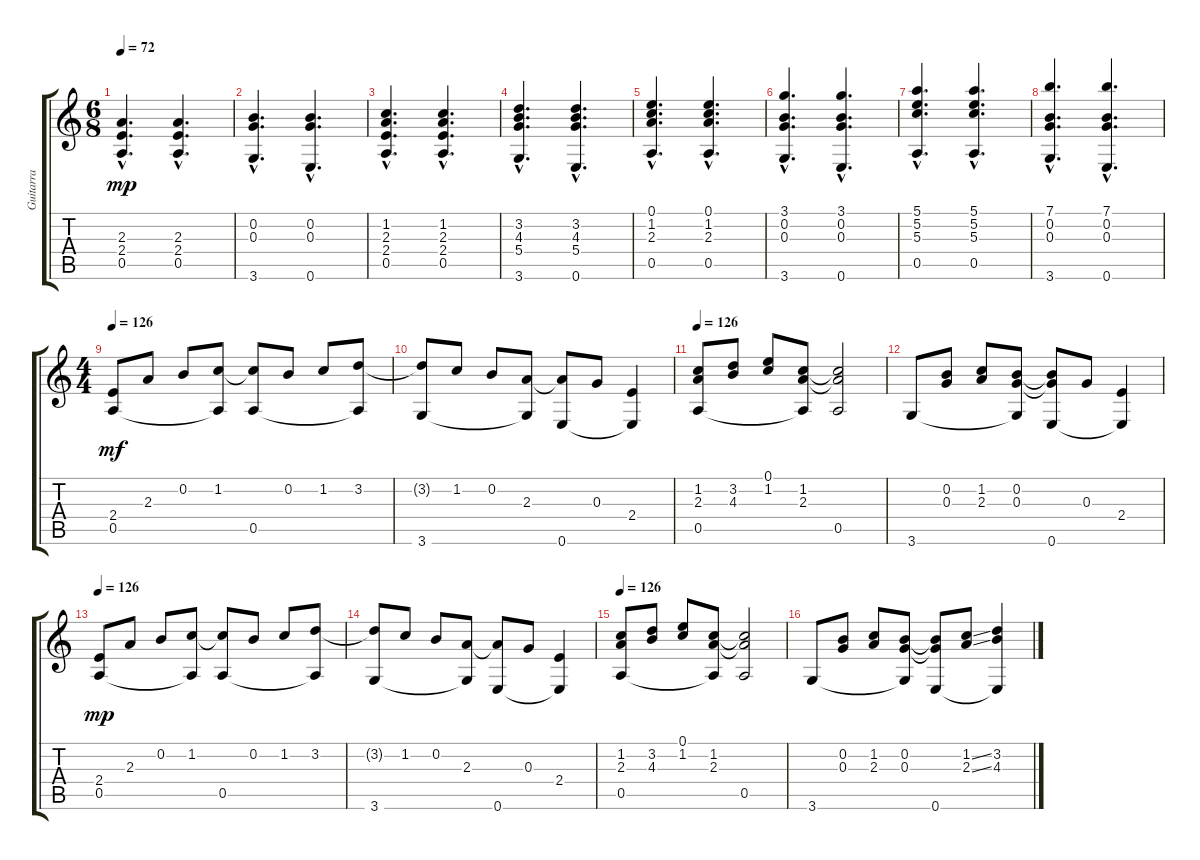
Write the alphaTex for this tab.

\track ("Guitarra" "Guitarra") {instrument acousticguitarnylon}
\staff {score tabs}
\tuning (E4 B3 G3 D3 A2 E2) {hide}
\ts (6 8)
\tempo 72
\clef g2
\ks c
(2.3{hac} 2.4{hac} 0.5{hac}).4{d dy mp instrument acousticguitarnylon} (2.3{hac} 2.4{hac} 0.5{hac}).4{d} |
(0.2{hac} 0.3{hac} 3.6{hac}).4{d} (0.2{hac} 0.3{hac} 0.6{hac}).4{d} |
(1.2{hac} 2.3{hac} 2.4{hac} 0.5{hac}).4{d} (1.2{hac} 2.3{hac} 2.4{hac} 0.5{hac}).4{d} |
(3.2{hac} 4.3{hac} 5.4{hac} 3.6{hac}).4{d} (3.2{hac} 4.3{hac} 5.4{hac} 0.6{hac}).4{d} |
(0.1{hac} 1.2{hac} 2.3{hac} 0.5{hac}).4{d} (0.1{hac} 1.2{hac} 2.3{hac} 0.5{hac}).4{d} |
(3.1{hac} 0.2{hac} 0.3{hac} 3.6{hac}).4{d} (3.1{hac} 0.2{hac} 0.3{hac} 0.6{hac}).4{d} |
(5.1{hac} 5.2{hac} 5.3{hac} 0.5{hac}).4{d} (5.1{hac} 5.2{hac} 5.3{hac} 0.5{hac}).4{d} |
(7.1{hac} 0.2{hac} 0.3{hac} 3.6{hac}).4{d} (7.1{hac} 0.2{hac} 0.3{hac} 0.6{hac}).4{d} |
\ts (4 4)
\tempo 126
(2.4 0.5).8{dy mf} 2.3.8 0.2.8 (1.2 0.5{t}).8 (1.2{t} 0.5).8 0.2.8 1.2.8 (3.2 0.5{t}).8 |
(3.2{t} 3.6).8 1.2.8 0.2.8 (2.3 3.6{t}).8 (2.3{t} 0.6).8 0.3.8 (2.4 0.6{t}).4 |
\tempo 126
(1.2 2.3 0.5).8 (3.2 4.3).8 (0.1 1.2).8 (1.2 2.3 0.5{t}).8 (1.2{t} 2.3{t} 0.5).2 |
3.6.8 (0.2 0.3).8 (1.2 2.3).8 (0.2 0.3 3.6{t}).8 (0.2{t} 0.3{t} 0.6).8 0.3.8 (2.4 0.6{t}).4 |
\tempo 126
(2.4 0.5).8{dy mp} 2.3.8 0.2.8 (1.2 0.5{t}).8 (1.2{t} 0.5).8 0.2.8 1.2.8 (3.2 0.5{t}).8 |
(3.2{t} 3.6).8 1.2.8 0.2.8 (2.3 3.6{t}).8 (2.3{t} 0.6).8 0.3.8 (2.4 0.6{t}).4 |
\tempo 126
(1.2 2.3 0.5).8 (3.2 4.3).8 (0.1 1.2).8 (1.2 2.3 0.5{t}).8 (1.2{t} 2.3{t} 0.5).2 |
3.6.8 (0.2 0.3).8 (1.2 2.3).8 (0.2 0.3 3.6{t}).8 (0.2{t} 0.3{t} 0.6).8 (1.2{ss} 2.3{ss}).8 (3.2 4.3 0.6{t}).4
